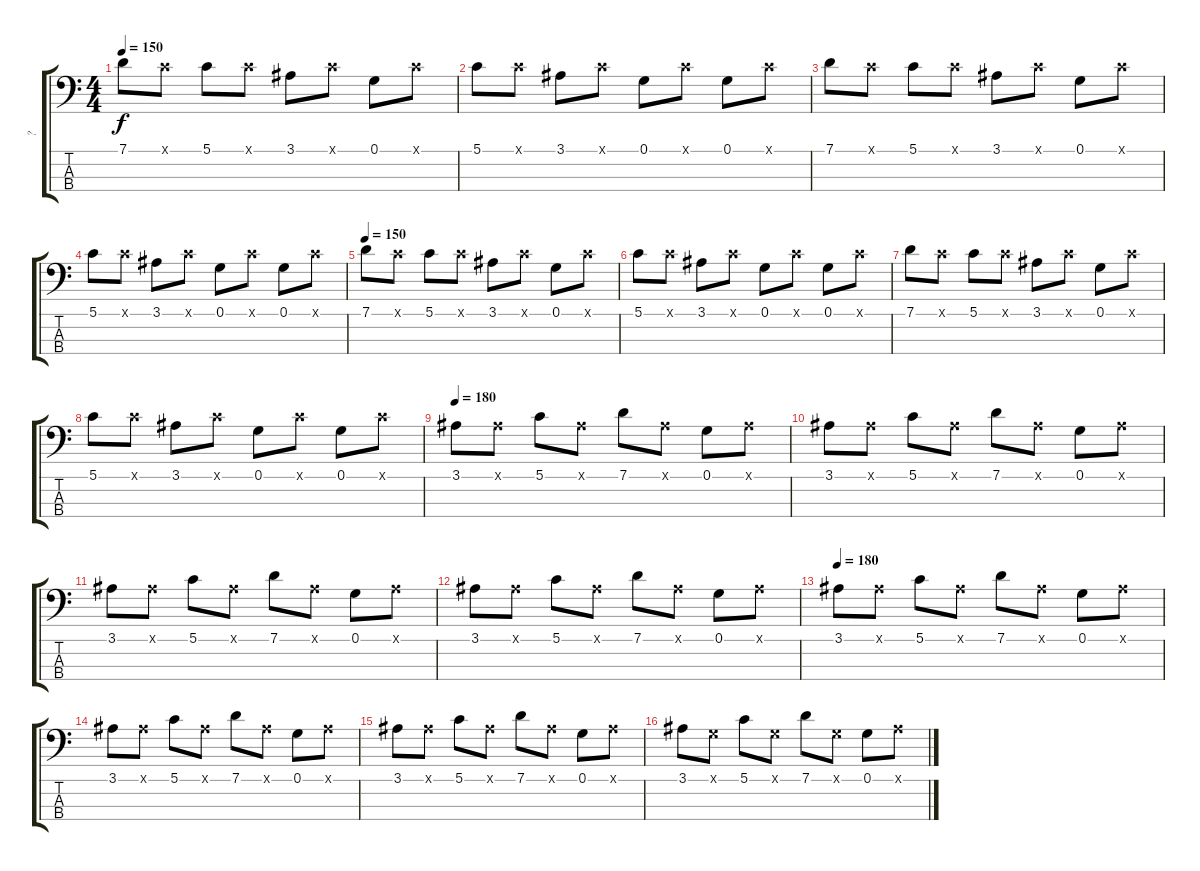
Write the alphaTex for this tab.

\track ("?" "?") {instrument electricbassfinger}
\staff {score tabs}
\tuning (G2 D2 A1 E1) {hide}
\ts (4 4)
\tempo 150
\clef f4
\ks c
7.1.8{dy f} 5.1{x}.8 5.1.8 5.1{x}.8 3.1.8 5.1{x}.8 0.1.8 5.1{x}.8 |
5.1.8 5.1{x}.8 3.1.8 5.1{x}.8 0.1.8 5.1{x}.8 0.1.8 5.1{x}.8 |
7.1.8 5.1{x}.8 5.1.8 5.1{x}.8 3.1.8 5.1{x}.8 0.1.8 5.1{x}.8 |
5.1.8 5.1{x}.8 3.1.8 5.1{x}.8 0.1.8 5.1{x}.8 0.1.8 5.1{x}.8 |
\tempo 150
7.1.8 5.1{x}.8 5.1.8 5.1{x}.8 3.1.8 5.1{x}.8 0.1.8 5.1{x}.8 |
5.1.8 5.1{x}.8 3.1.8 5.1{x}.8 0.1.8 5.1{x}.8 0.1.8 5.1{x}.8 |
7.1.8 5.1{x}.8 5.1.8 5.1{x}.8 3.1.8 5.1{x}.8 0.1.8 5.1{x}.8 |
5.1.8 5.1{x}.8 3.1.8 5.1{x}.8 0.1.8 5.1{x}.8 0.1.8 5.1{x}.8 |
\tempo 180
3.1.8 3.1{x}.8 5.1.8 3.1{x}.8 7.1.8 3.1{x}.8 0.1.8 3.1{x}.8 |
3.1.8 3.1{x}.8 5.1.8 3.1{x}.8 7.1.8 3.1{x}.8 0.1.8 3.1{x}.8 |
3.1.8 3.1{x}.8 5.1.8 3.1{x}.8 7.1.8 3.1{x}.8 0.1.8 3.1{x}.8 |
3.1.8 3.1{x}.8 5.1.8 3.1{x}.8 7.1.8 3.1{x}.8 0.1.8 3.1{x}.8 |
\tempo 180
3.1.8 3.1{x}.8 5.1.8 3.1{x}.8 7.1.8 3.1{x}.8 0.1.8 3.1{x}.8 |
3.1.8 3.1{x}.8 5.1.8 3.1{x}.8 7.1.8 3.1{x}.8 0.1.8 3.1{x}.8 |
3.1.8 3.1{x}.8 5.1.8 3.1{x}.8 7.1.8 3.1{x}.8 0.1.8 3.1{x}.8 |
3.1.8 0.1{x}.8 5.1.8 0.1{x}.8 7.1.8 0.1{x}.8 0.1.8 3.1{x}.8
